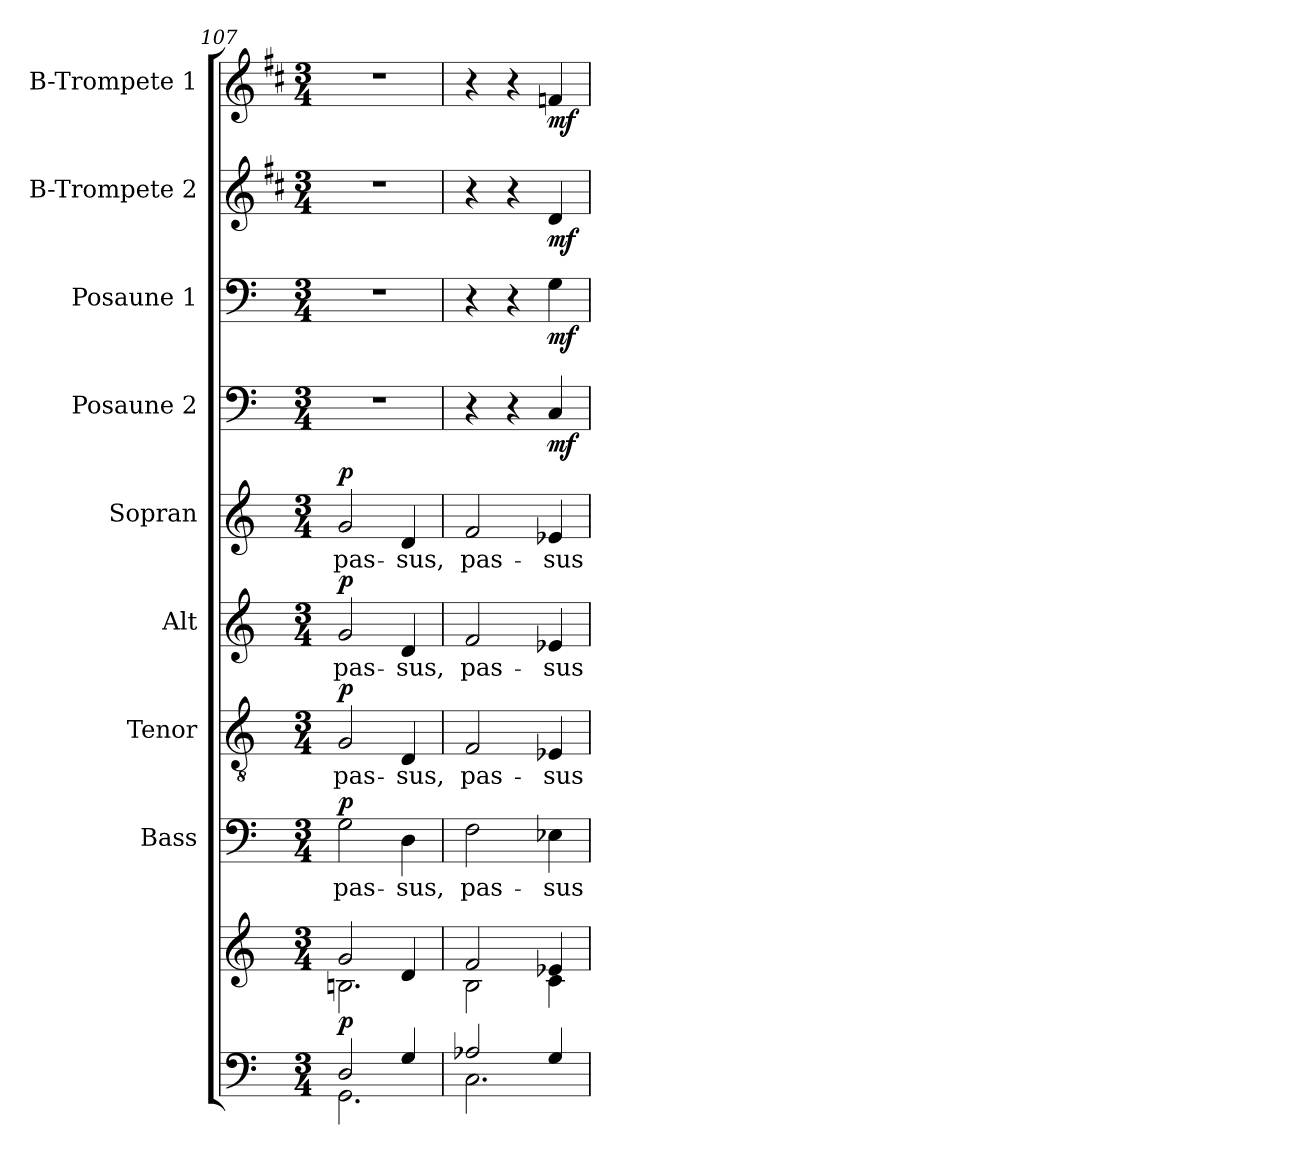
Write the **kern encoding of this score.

**kern	**kern	**dynam	**kern	**text	**dynam	**kern	**text	**dynam	**kern	**text	**dynam	**kern	**text	**dynam	**kern	**dynam	**kern	**dynam	**kern	**dynam	**kern	**dynam
*part9	*part9	*part9	*part8	*part8	*part8	*part7	*part7	*part7	*part6	*part6	*part6	*part5	*part5	*part5	*part4	*part4	*part3	*part3	*part2	*part2	*part1	*part1
*staff10	*staff9	*staff9/10	*staff8	*staff8	*staff8	*staff7	*staff7	*staff7	*staff6	*staff6	*staff6	*staff5	*staff5	*staff5	*staff4	*staff4	*staff3	*staff3	*staff2	*staff2	*staff1	*staff1
*	*	*	*I"Bass	*	*	*I"Tenor	*	*	*I"Alt	*	*	*I"Sopran	*	*	*I"Posaune 2	*	*I"Posaune 1	*	*I"B-Trompete 2	*	*I"B-Trompete 1	*
*	*	*	*I'B.	*	*	*I'T.	*	*	*I'A.	*	*	*I'S.	*	*	*I'Pos. 2	*	*I'Pos. 1	*	*I'B Trp. 2	*	*I'B Trp. 1	*
*clefF4	*clefG2	*	*clefF4	*	*	*clefGv2	*	*	*clefG2	*	*	*clefG2	*	*	*clefF4	*	*clefF4	*	*clefG2	*	*clefG2	*
*	*	*	*	*	*	*	*	*	*	*	*	*	*	*	*	*	*	*	*ITrd1c2	*	*ITrd1c2	*
*k[]	*k[]	*	*k[]	*	*	*k[]	*	*	*k[]	*	*	*k[]	*	*	*k[]	*	*k[]	*	*k[]	*	*k[]	*
*C:	*C:	*	*C:	*	*	*C:	*	*	*C:	*	*	*C:	*	*	*C:	*	*C:	*	*C:	*	*C:	*
*M3/4	*M3/4	*	*M3/4	*	*	*M3/4	*	*	*M3/4	*	*	*M3/4	*	*	*M3/4	*	*M3/4	*	*M3/4	*	*M3/4	*
=107	=107	=107	=107	=107	=107	=107	=107	=107	=107	=107	=107	=107	=107	=107	=107	=107	=107	=107	=107	=107	=107	=107
*^	*^	*	*	*	*	*	*	*	*	*	*	*	*	*	*	*	*	*	*	*	*	*
!	!	!	!	!LO:DY:b	!	!LO:LY:b	!LO:DY:a	!	!LO:LY:b	!LO:DY:a	!	!LO:LY:b	!LO:DY:a	!	!LO:LY:b	!LO:DY:a	!	!	!	!	!	!	!	!
2D/	2.GG\	2g/	2.Bn\	p	2G\	pas-	p	2G/	pas-	p	2g/	pas-	p	2g/	pas-	p	2.r	.	2.r	.	2.r	.	2.r	.
!	!	!	!	!	!	!LO:LY:b	!	!	!LO:LY:b	!	!	!LO:LY:b	!	!	!LO:LY:b	!	!	!	!	!	!	!	!	!
4G/	.	4d/	.	.	4D\	-sus,	.	4D/	-sus,	.	4d/	-sus,	.	4d/	-sus,	.	.	.	.	.	.	.	.	.
=108	=108	=108	=108	=108	=108	=108	=108	=108	=108	=108	=108	=108	=108	=108	=108	=108	=108	=108	=108	=108	=108	=108	=108	=108
!	!	!	!	!	!	!LO:LY:b	!	!	!LO:LY:b	!	!	!LO:LY:b	!	!	!LO:LY:b	!	!	!	!	!	!	!	!	!
2A-X/	2.C\	2f/	2B\	.	2F\	pas-	.	2F/	pas-	.	2f/	pas-	.	2f/	pas-	.	4r	.	4r	.	4r	.	4r	.
.	.	.	.	.	.	.	.	.	.	.	.	.	.	.	.	.	4r	.	4r	.	4r	.	4r	.
!	!	!	!	!	!	!LO:LY:b	!	!	!LO:LY:b	!	!	!LO:LY:b	!	!	!LO:LY:b	!	!	!LO:DY:b	!	!LO:DY:b	!	!LO:DY:b	!	!LO:DY:b
4G/	.	4e-X/	4c\	.	4E-X\	-sus	.	4E-X/	-sus	.	4e-X/	-sus	.	4e-X/	-sus	.	4C/	mf	4G\	mf	4c/	mf	4e-X/	mf
*v	*v	*	*	*	*	*	*	*	*	*	*	*	*	*	*	*	*	*	*	*	*	*	*	*
*	*v	*v	*	*	*	*	*	*	*	*	*	*	*	*	*	*	*	*	*	*	*	*	*
=	=	=	=	=	=	=	=	=	=	=	=	=	=	=	=	=	=	=	=	=	=	=
*-	*-	*-	*-	*-	*-	*-	*-	*-	*-	*-	*-	*-	*-	*-	*-	*-	*-	*-	*-	*-	*-	*-
